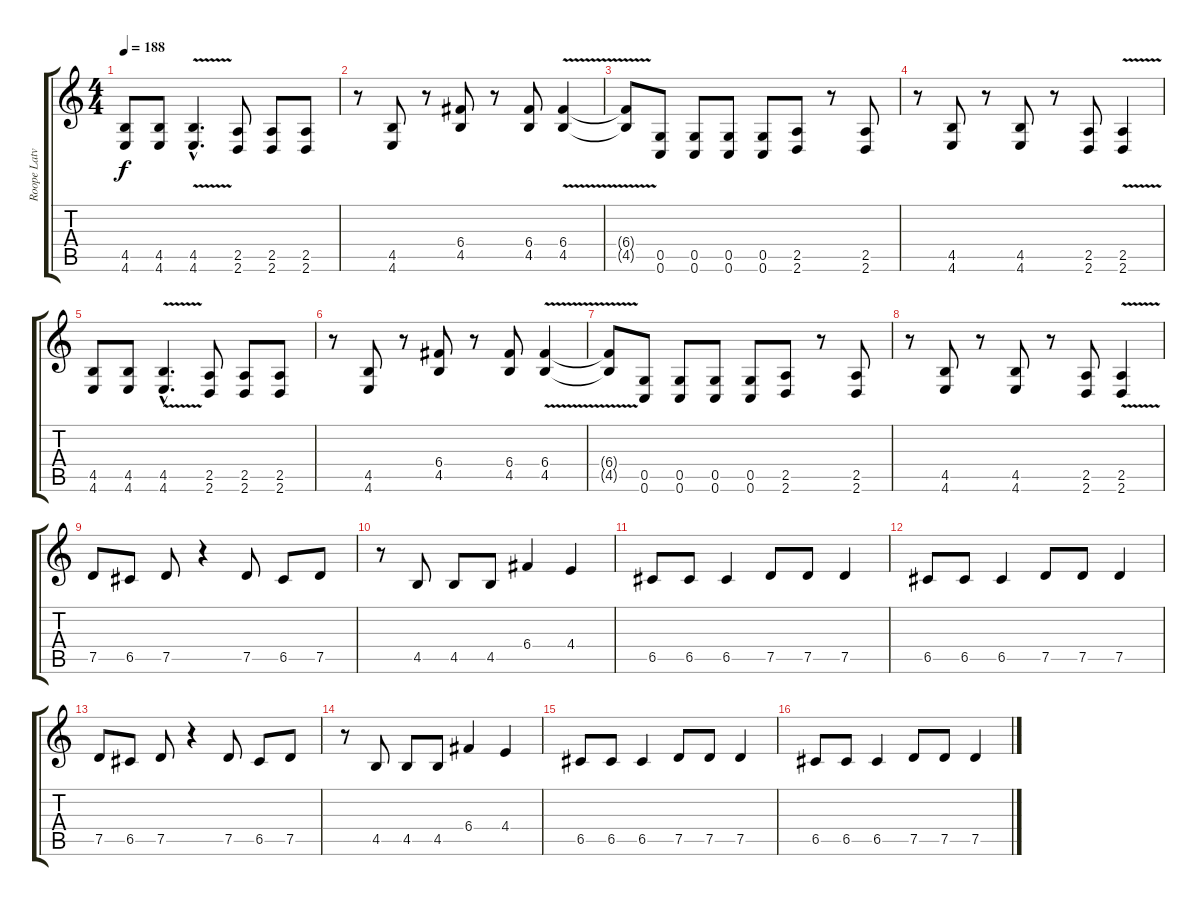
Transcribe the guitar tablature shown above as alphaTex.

\track ("Roope Latvala" "Roope Latv") {instrument distortionguitar}
\staff {score tabs}
\tuning (D4 A3 F3 C3 G2 C2) {hide}
\ts (4 4)
\tempo 188
\clef g2
\ks c
(4.5 4.6).8{dy f} (4.5 4.6).8 (4.5{hac} 4.6{v hac}).4{d} (2.5 2.6).8 (2.5 2.6).8 (2.5 2.6).8 |
r.8 (4.5 4.6).8 r.8 (6.4 4.5).8 r.8 (6.4 4.5).8 (6.4 4.5{v}).4 |
(6.4{t} 4.5{t}).8 (0.5 0.6).8 (0.5 0.6).8 (0.5 0.6).8 (0.5 0.6).8 (2.5 2.6).8 r.8 (2.5 2.6).8 |
r.8 (4.5 4.6).8 r.8 (4.5 4.6).8 r.8 (2.5 2.6).8 (2.5 2.6{v}).4 |
(4.5 4.6).8 (4.5 4.6).8 (4.5{hac} 4.6{v hac}).4{d} (2.5 2.6).8 (2.5 2.6).8 (2.5 2.6).8 |
r.8 (4.5 4.6).8 r.8 (6.4 4.5).8 r.8 (6.4 4.5).8 (6.4 4.5{v}).4 |
(6.4{t} 4.5{t}).8 (0.5 0.6).8 (0.5 0.6).8 (0.5 0.6).8 (0.5 0.6).8 (2.5 2.6).8 r.8 (2.5 2.6).8 |
r.8 (4.5 4.6).8 r.8 (4.5 4.6).8 r.8 (2.5 2.6).8 (2.5 2.6{v}).4 |
7.5.8 6.5.8 7.5.8 r.4 7.5.8 6.5.8 7.5.8 |
r.8 4.5.8 4.5.8 4.5.8 6.4.4 4.4.4 |
6.5.8 6.5.8 6.5.4 7.5.8 7.5.8 7.5.4 |
6.5.8 6.5.8 6.5.4 7.5.8 7.5.8 7.5.4 |
7.5.8 6.5.8 7.5.8 r.4 7.5.8 6.5.8 7.5.8 |
r.8 4.5.8 4.5.8 4.5.8 6.4.4 4.4.4 |
6.5.8 6.5.8 6.5.4 7.5.8 7.5.8 7.5.4 |
6.5.8 6.5.8 6.5.4 7.5.8 7.5.8 7.5.4
